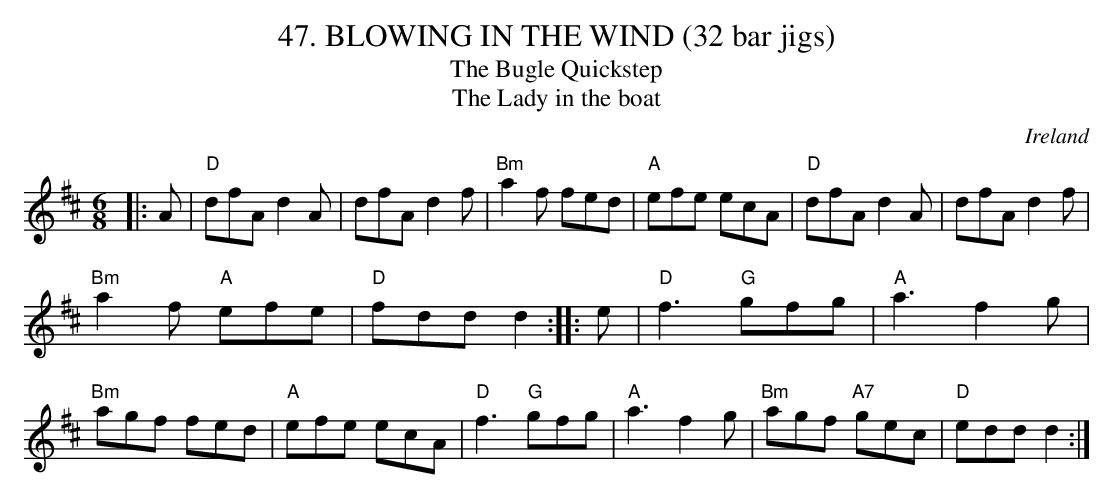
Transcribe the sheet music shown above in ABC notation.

X:1
T:47. BLOWING IN THE WIND (32 bar jigs)
T:Bugle Quickstep, The
T:Lady in the boat, The
O:Ireland
O:Scotland
M:6/8
K:D
|:A|\
"D"dfA d2A|dfA d2f|"Bm"a2f fed|"A"efe ecA|\
"D"dfA d2A|dfA d2f|
"Bm"a2f "A"efe|"D"fdd d2::\
e|\
"D"f3 "G"gfg|"A"a3 f2g|
"Bm"agf fed|"A"efe ecA|\
"D"f3 "G"gfg|"A"a3 f2g|"Bm"agf "A7"gec|"D"edd d2:|
